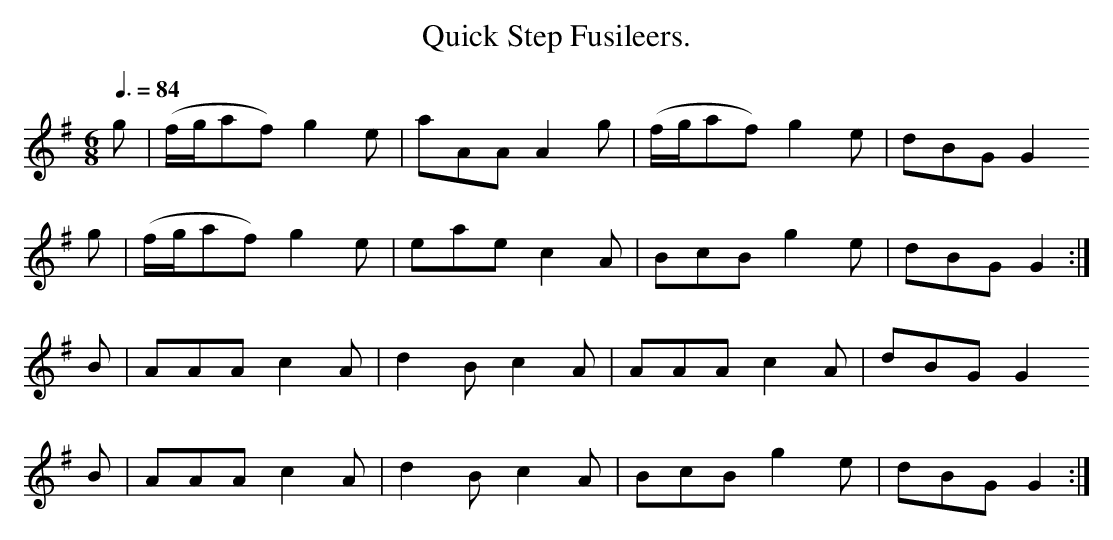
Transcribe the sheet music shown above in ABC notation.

X:1
T:Quick Step Fusileers.
M:6/8
L:1/8
Q:3/8=84
K:G
g | (f/g/af) g2e | aAA A2g | (f/g/af) g2e | dBG G2
g | (f/g/af) g2e | eae c2A | BcB g2e | dBG G2 :|
B | AAA c2A | d2B c2A | AAA c2A | dBG G2
B | AAA c2A | d2B c2A | BcB g2e | dBG G2 :|
